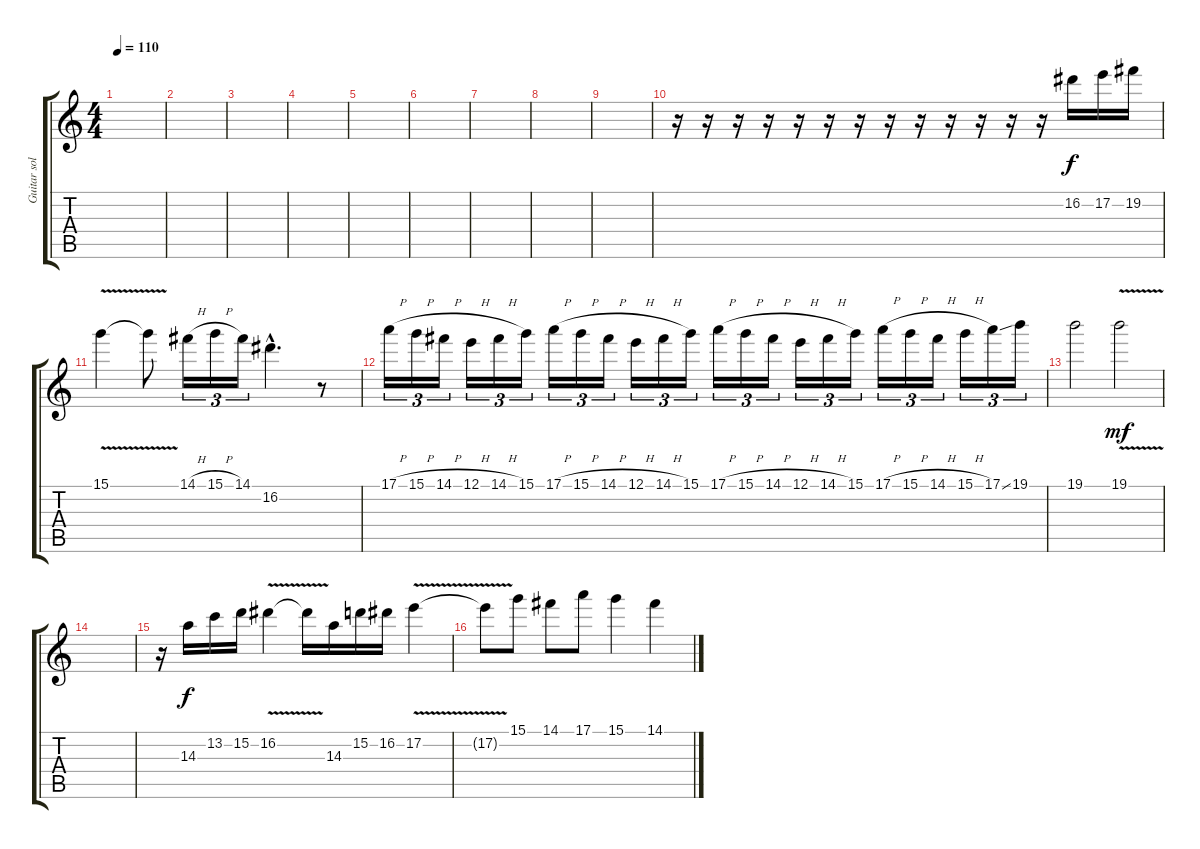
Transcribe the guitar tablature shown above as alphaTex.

\track ("Guitar solo" "Guitar sol") {instrument overdrivenguitar}
\staff {score tabs}
\tuning (E4 B3 G3 D3 A2 E2) {hide}
\ts (4 4)
\tempo 110
\clef g2
\ks c
|
|
|
|
|
|
|
|
|
r.16 r.16 r.16 r.16 r.16 r.16 r.16 r.16 r.16 r.16 r.16 r.16 r.16 16.2.16 17.2.16 19.2.16 |
15.1{v}.4 15.1{t}.8 14.1{h}.16{tu (3 2)} 15.1{h}.16{tu (3 2)} 14.1.16{tu (3 2)} 16.2{hac}.4{d} r.8 |
17.1{h}.16{tu (3 2)} 15.1{h}.16{tu (3 2)} 14.1{h}.16{tu (3 2)} 12.1{h}.16{tu (3 2)} 14.1{h}.16{tu (3 2)} 15.1.16{tu (3 2)} 17.1{h}.16{tu (3 2)} 15.1{h}.16{tu (3 2)} 14.1{h}.16{tu (3 2)} 12.1{h}.16{tu (3 2)} 14.1{h}.16{tu (3 2)} 15.1.16{tu (3 2)} 17.1{h}.16{tu (3 2)} 15.1{h}.16{tu (3 2)} 14.1{h}.16{tu (3 2)} 12.1{h}.16{tu (3 2)} 14.1{h}.16{tu (3 2)} 15.1.16{tu (3 2)} 17.1{h}.16{tu (3 2)} 15.1{h}.16{tu (3 2)} 14.1{h}.16{tu (3 2)} 15.1{h}.16{tu (3 2)} 17.1{ss}.16{tu (3 2)} 19.1.16{tu (3 2)} |
19.1.2 19.1{v}.2{dy mf} |
|
r.16 14.3.16{dy f} 13.2.16 15.2.16 16.2{v}.4 16.2{t}.16 14.3.16 15.2.16 16.2.16 17.2{v}.4 |
17.2{t}.8 15.1.8 14.1.8 17.1.8 15.1.4 14.1.4
